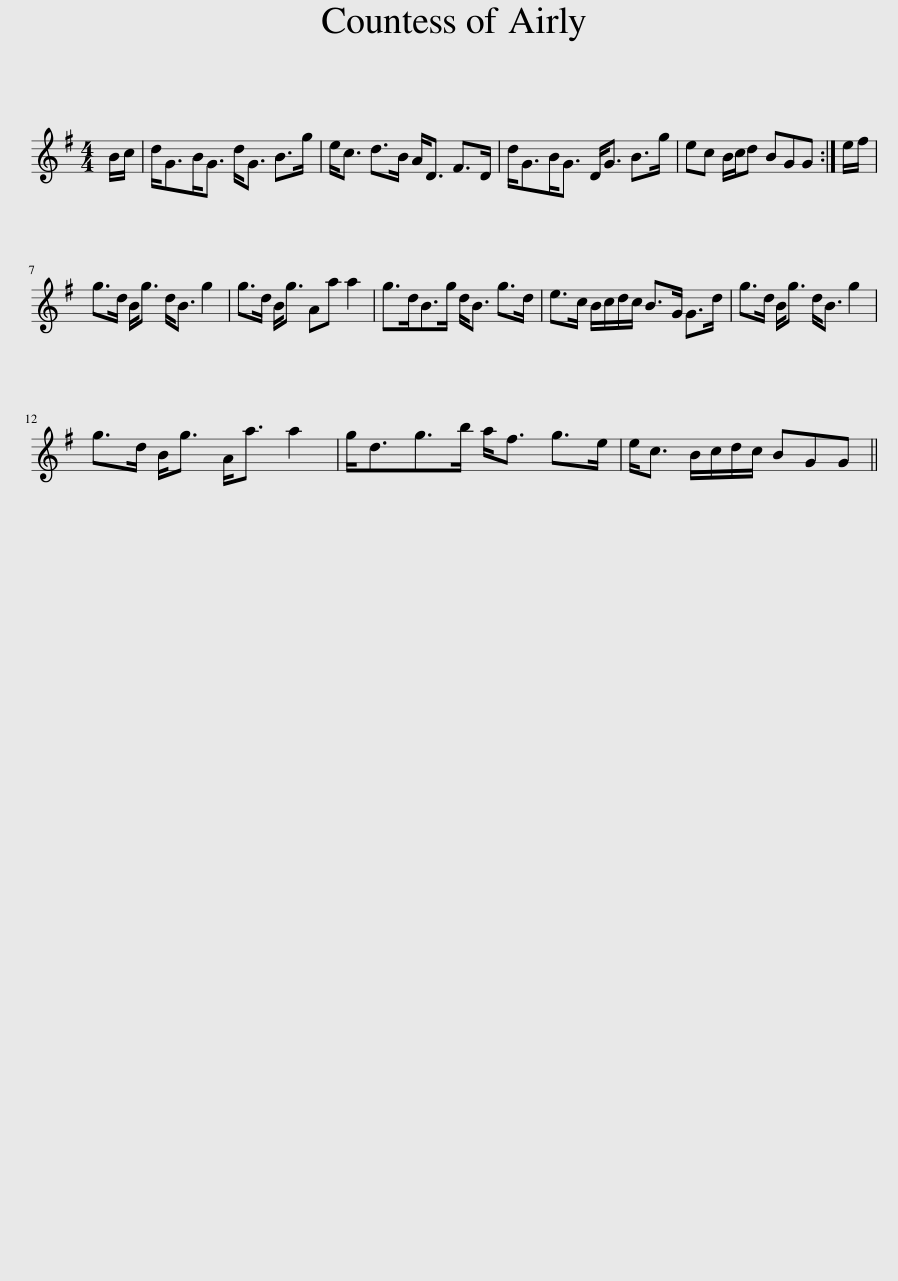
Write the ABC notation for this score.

X:1
L:1/8
M:4/4
I:linebreak $
K:G
V:1 treble
V:1
 B/c/ | d<GB<G d<G B>g | e<c d>B A<D F>D | d<GB<G D<G B>g | ec B/c/d BGG :| %5
 e/f/ |$ g>d B<g d<B g2 | g>d B<g Aa a2 | g>dB>g d<B g>d | e>c B/c/d/c/ B>G G>d | %10
 g>d B<g d<B g2 |$ g>d B<g A<a a2 | g<dg>b a<f g>e | e<c B/c/d/c/ BGG || %14
